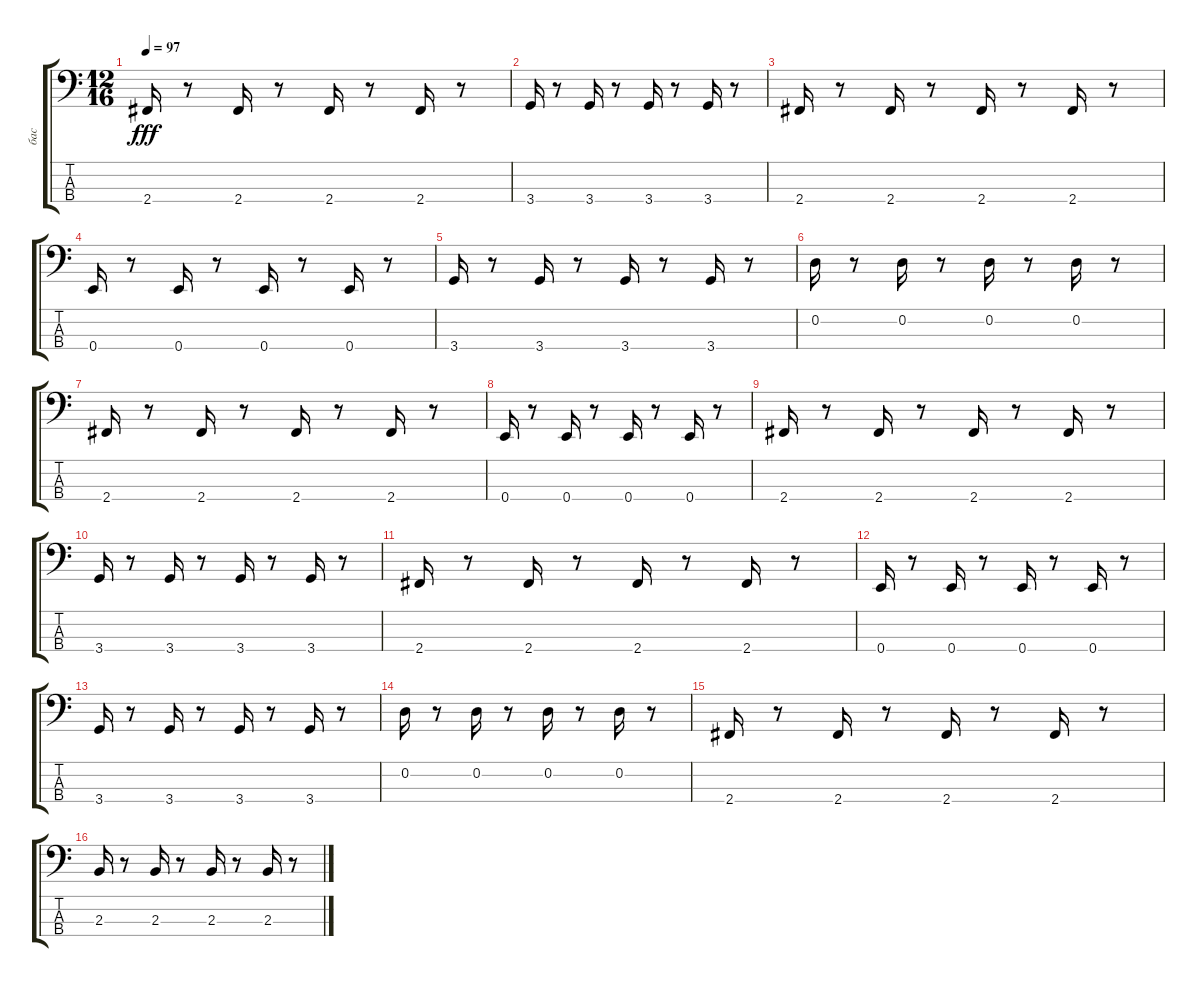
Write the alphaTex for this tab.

\track ("бас" "бас") {instrument fretlessbass}
\staff {score tabs}
\tuning (G2 D2 A1 E1) {hide}
\ts (12 16)
\tempo 97
\clef f4
\ks c
2.4.16{dy fff} r.8 2.4.16 r.8 2.4.16 r.8 2.4.16 r.8 |
3.4.16 r.8 3.4.16 r.8 3.4.16 r.8 3.4.16 r.8 |
2.4.16 r.8 2.4.16 r.8 2.4.16 r.8 2.4.16 r.8 |
0.4.16 r.8 0.4.16 r.8 0.4.16 r.8 0.4.16 r.8 |
3.4.16 r.8 3.4.16 r.8 3.4.16 r.8 3.4.16 r.8 |
0.2.16 r.8 0.2.16 r.8 0.2.16 r.8 0.2.16 r.8 |
2.4.16 r.8 2.4.16 r.8 2.4.16 r.8 2.4.16 r.8 |
0.4.16 r.8 0.4.16 r.8 0.4.16 r.8 0.4.16 r.8 |
2.4.16 r.8 2.4.16 r.8 2.4.16 r.8 2.4.16 r.8 |
3.4.16 r.8 3.4.16 r.8 3.4.16 r.8 3.4.16 r.8 |
2.4.16 r.8 2.4.16 r.8 2.4.16 r.8 2.4.16 r.8 |
0.4.16 r.8 0.4.16 r.8 0.4.16 r.8 0.4.16 r.8 |
3.4.16 r.8 3.4.16 r.8 3.4.16 r.8 3.4.16 r.8 |
0.2.16 r.8 0.2.16 r.8 0.2.16 r.8 0.2.16 r.8 |
2.4.16 r.8 2.4.16 r.8 2.4.16 r.8 2.4.16 r.8 |
2.3.16 r.8 2.3.16 r.8 2.3.16 r.8 2.3.16 r.8
